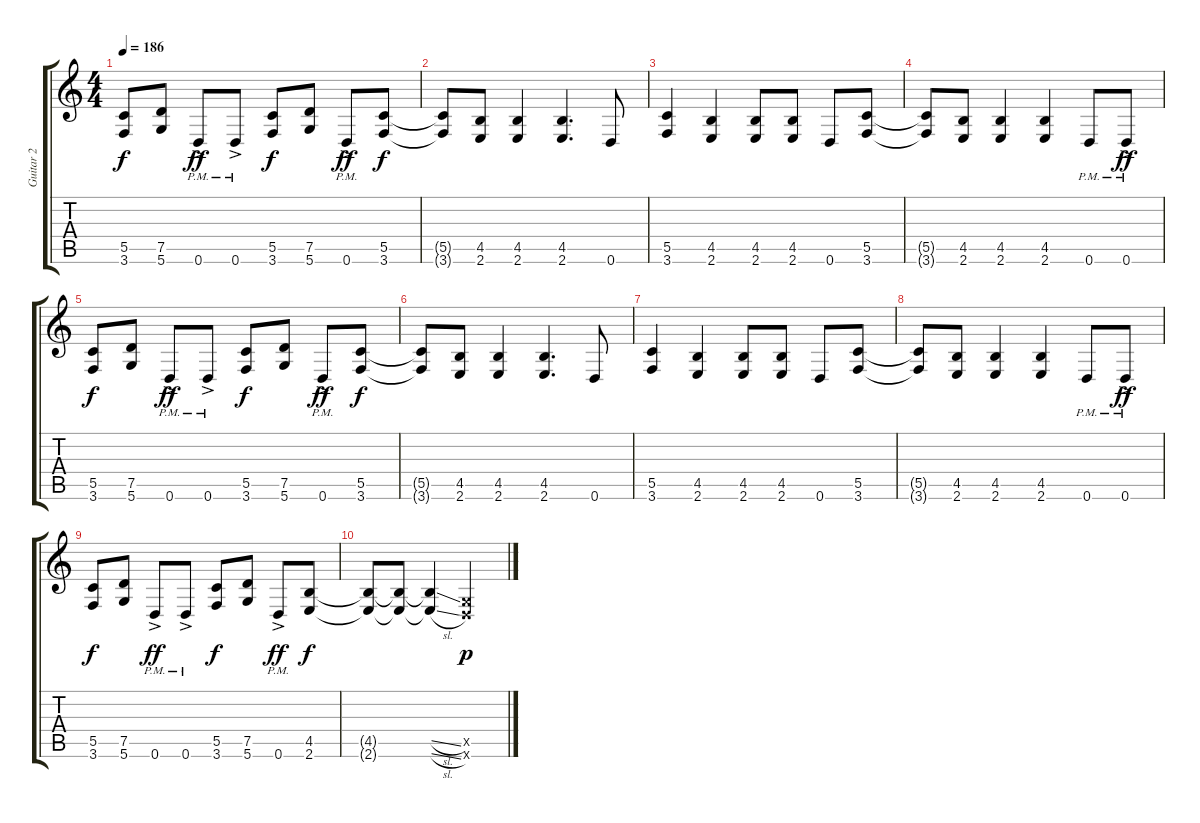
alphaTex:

\track ("Guitar 2" "Guitar 2") {instrument distortionguitar}
\staff {score tabs}
\tuning (D4 A3 F3 C3 G2 D2) {hide}
\ts (4 4)
\tempo 186
\clef g2
\ks c
(5.5 3.6).8{dy f} (7.5 5.6).8 0.6{ac pm}.8{dy ff} 0.6{ac pm}.8 (5.5 3.6).8{dy f} (7.5 5.6).8 0.6{ac pm}.8{dy ff} (5.5 3.6).8{dy f} |
(5.5{t} 3.6{t}).8 (4.5 2.6).8 (4.5 2.6).4 (4.5 2.6).4{d} 0.6.8 |
(5.5 3.6).4 (4.5 2.6).4 (4.5 2.6).8 (4.5 2.6).8 0.6.8 (5.5 3.6).8 |
(5.5{t} 3.6{t}).8 (4.5 2.6).8 (4.5 2.6).4 (4.5 2.6).4 0.6{pm}.8 0.6{ac pm}.8{dy ff} |
(5.5 3.6).8{dy f} (7.5 5.6).8 0.6{ac pm}.8{dy ff} 0.6{ac pm}.8 (5.5 3.6).8{dy f} (7.5 5.6).8 0.6{ac pm}.8{dy ff} (5.5 3.6).8{dy f} |
(5.5{t} 3.6{t}).8 (4.5 2.6).8 (4.5 2.6).4 (4.5 2.6).4{d} 0.6.8 |
(5.5 3.6).4 (4.5 2.6).4 (4.5 2.6).8 (4.5 2.6).8 0.6.8 (5.5 3.6).8 |
(5.5{t} 3.6{t}).8 (4.5 2.6).8 (4.5 2.6).4 (4.5 2.6).4 0.6{pm}.8 0.6{ac pm}.8{dy ff} |
(5.5 3.6).8{dy f} (7.5 5.6).8 0.6{ac pm}.8{dy ff} 0.6{ac pm}.8 (5.5 3.6).8{dy f} (7.5 5.6).8 0.6{ac pm}.8{dy ff} (4.5 2.6).8{dy f} |
(4.5{t} 2.6{t}).8 (4.5{t} 2.6{t}).8 (4.5{sl t} 2.6{sl t}).4 (0.5{x} 0.6{x}).2{dy p}
